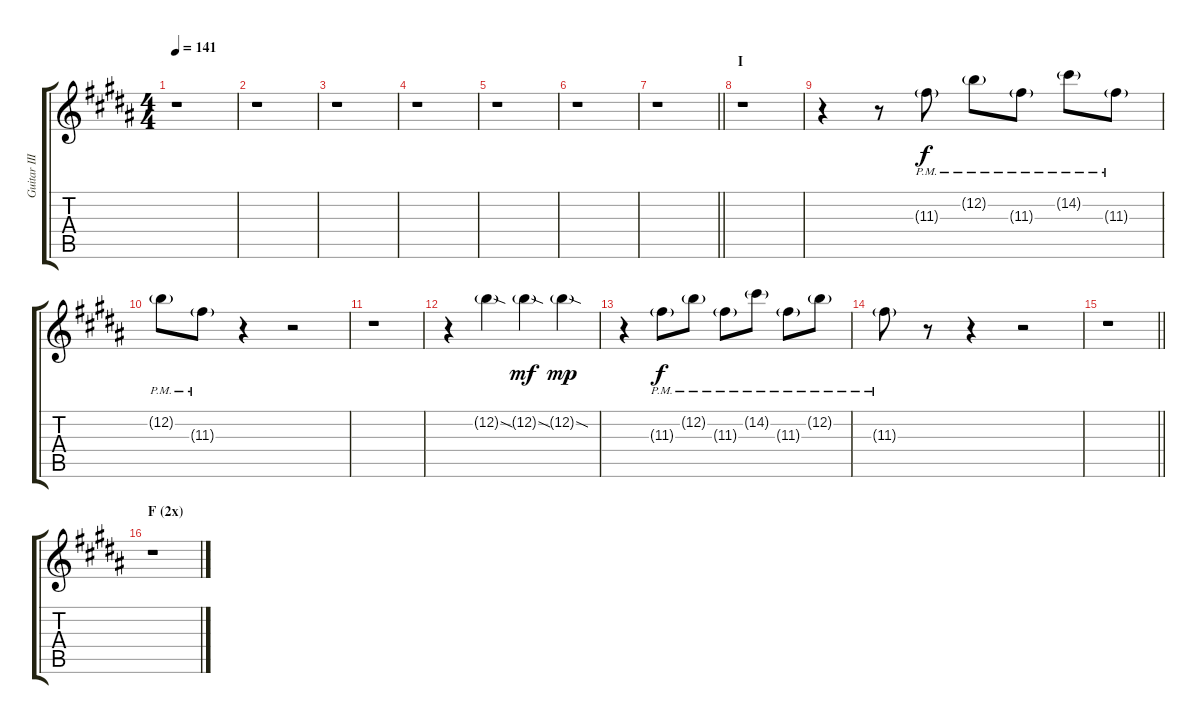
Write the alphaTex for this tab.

\track ("Guitar III" "Guitar III") {instrument distortionguitar}
\staff {score tabs}
\tuning (E4 B3 G3 D3 A2 E2) {hide}
\ts (4 4)
\tempo 141
\clef g2
\ks b
r.1{dy f} |
r.1 |
r.1 |
r.1 |
r.1 |
r.1 |
\barLineRight lightlight
r.1 |
\section ("" "I")
r.1 |
r.4 r.8 11.3{g pm}.8 12.2{g pm}.8 11.3{g pm}.8 14.2{g pm}.8 11.3{g pm}.8 |
12.2{g pm}.8 11.3{g pm}.8 r.4 r.2 |
r.1 |
r.4 12.2{sod g}.4 12.2{sod g}.4{dy mf} 12.2{sod g}.4{dy mp} |
r.4 11.3{g pm}.8{dy f} 12.2{g pm}.8 11.3{g pm}.8 14.2{g pm}.8 11.3{g pm}.8 12.2{g pm}.8 |
11.3{g pm}.8 r.8 r.4 r.2 |
\barLineRight lightlight
r.1 |
\section ("" "F (2x)")
r.1
